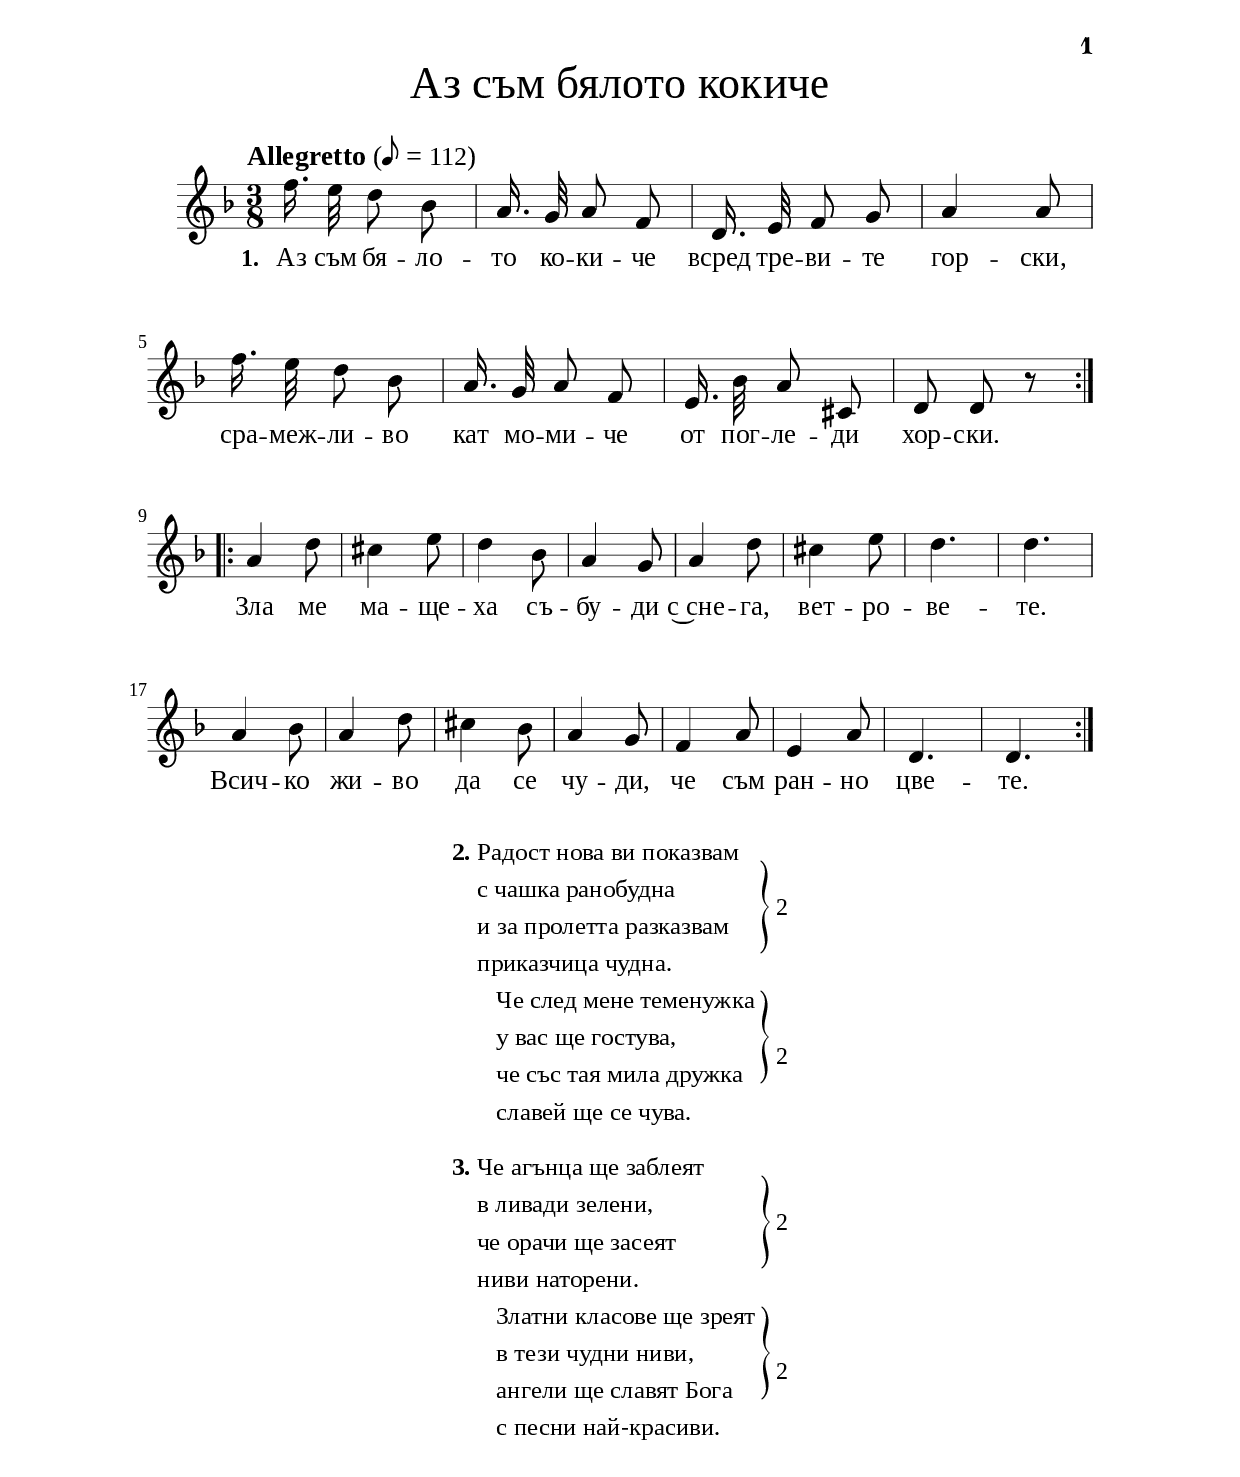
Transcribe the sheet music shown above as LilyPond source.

\version "2.24.4"

% include paper part and global functions
\include "include/globals.ily"

"rightBraces047" = \markup {
  \column {
    % repeat braces
    \translate #'(0 . -4.3 )
    \right-brace #45

    \translate #'(0 . -7.7 )
    \right-brace #45

  }
  \column {
    % repeat numbers
    \translate #'(0 . -5 )
    2

    \translate #'(0 . -13.7 )
    2
  }
}

\bookpart {
  \label #'ref047
  \tocItem \markup "Аз съм бялото кокиче"
  \include "include/bookpart-paper.ily"
  \score {
    \include "include/score-layout.ily"


    \new Voice \absolute  {
      \clef treble
      \key d \minor
      \time 3/8
      \tempoFunc "Allegretto" 8 "112"
      \autoBeamOff

      f''16. e''32 d''8 bes' | a'16. g'32 a'8 f' | d'16. e'32 f'8 g' | a'4 a'8 \break |
      f''16. e''32 d''8 bes' | a'16. g'32 a'8 f' | e'16. bes'32 a'8 cis' | d'8 d' r | \bar ":|." \break

      \bar ":|.|:"
      a'4 d''8 | cis''4 e''8 | d''4 bes'8 | a'4 g'8 | a'4 d''8 | cis''4 e''8 | d''4. |  d''4. \break | % 17
      a'4 bes'8 | a'4 d''8 | cis''4 bes'8 |  a'4 g'8 | f'4 a'8 | e'4 a'8 |  d'4. | d'4.
      \bar ":|." \break |
    }

    \addlyrics {
      \set stanza = "1. " Аз съм бя -- ло -- то ко -- ки -- че
      всред тре -- ви -- те гор -- ски,
      сра -- меж -- ли -- во кат мо -- ми -- че
      от пог -- ле -- ди хор -- ски. Зла ме ма -- ще -- ха съ -- бу -- ди
      с~сне -- га, вет -- ро -- ве -- те.
      Всич -- ко жи -- во да се чу -- ди,
      че съм ран -- но цве -- те.}
      \header {
        title = \titleFunc #'ref_desc_1 "Аз съм бялото кокиче" "Az săm bjaloto kokiče"
      }

      \midi{}

    } % score


    \markup \abs-fontsize #12 \override #`(baseline-skip . ,bgCoupletBaselineSkip) {

      \fill-line {
        \column {
          \line {
            \bold "2."
            \column {
              "Радост нова ви показвам"
              "с чашка ранобудна"
              "и за пролетта разказвам"
              "приказчица чудна."
              "   Че след мене теменужка"
              "   у вас ще гостува,"
              "   че със тая мила дружка"
              "   славей ще се чува."
            }\"rightBraces047"
          }
          \vspace #1
          \line {
            \bold "3."
            \column {
              "Че агънца ще заблеят"
              "в ливади зелени,"
              "че орачи ще засеят"
              "ниви наторени."
              "   Златни класове ще зреят"
              "   в тези чудни ниви,"
              "   ангели ще славят Бога"
              "   с песни най-красиви."
            }\"rightBraces047"
          }
        }
      }
    }




  } % bookpart
